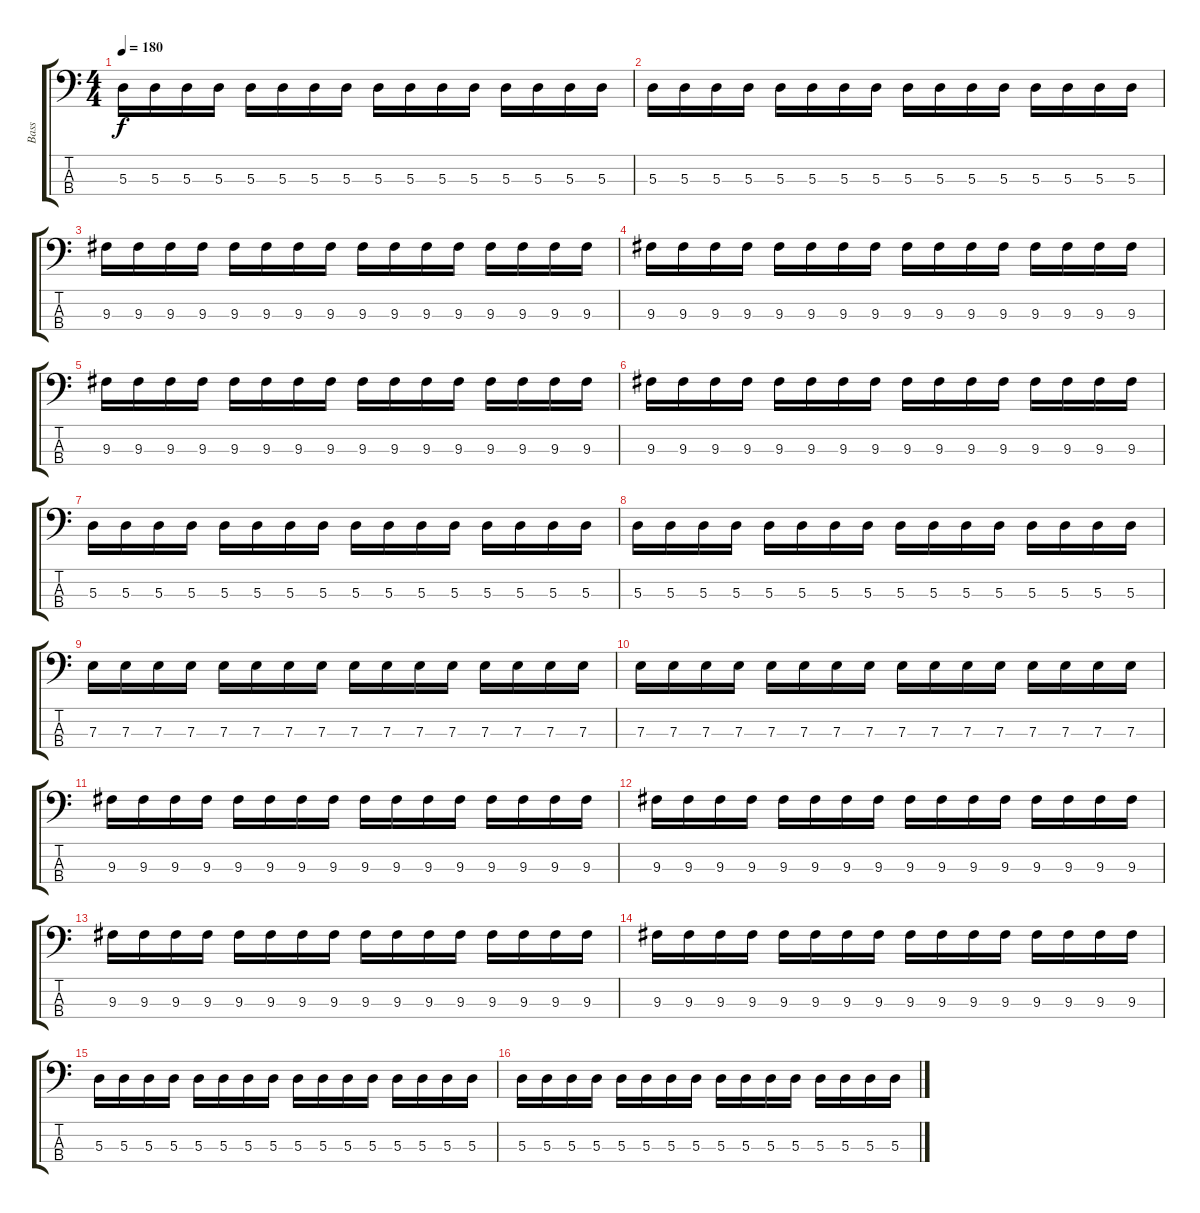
\track ("Bass" "Bass") {instrument electricbasspick}
\staff {score tabs}
\tuning (G2 D2 A1 E1) {hide}
\ts (4 4)
\tempo 180
\clef f4
\ks c
5.3.16{dy f} 5.3.16 5.3.16 5.3.16 5.3.16 5.3.16 5.3.16 5.3.16 5.3.16 5.3.16 5.3.16 5.3.16 5.3.16 5.3.16 5.3.16 5.3.16 |
5.3.16 5.3.16 5.3.16 5.3.16 5.3.16 5.3.16 5.3.16 5.3.16 5.3.16 5.3.16 5.3.16 5.3.16 5.3.16 5.3.16 5.3.16 5.3.16 |
9.3.16 9.3.16 9.3.16 9.3.16 9.3.16 9.3.16 9.3.16 9.3.16 9.3.16 9.3.16 9.3.16 9.3.16 9.3.16 9.3.16 9.3.16 9.3.16 |
9.3.16 9.3.16 9.3.16 9.3.16 9.3.16 9.3.16 9.3.16 9.3.16 9.3.16 9.3.16 9.3.16 9.3.16 9.3.16 9.3.16 9.3.16 9.3.16 |
9.3.16 9.3.16 9.3.16 9.3.16 9.3.16 9.3.16 9.3.16 9.3.16 9.3.16 9.3.16 9.3.16 9.3.16 9.3.16 9.3.16 9.3.16 9.3.16 |
9.3.16 9.3.16 9.3.16 9.3.16 9.3.16 9.3.16 9.3.16 9.3.16 9.3.16 9.3.16 9.3.16 9.3.16 9.3.16 9.3.16 9.3.16 9.3.16 |
5.3.16 5.3.16 5.3.16 5.3.16 5.3.16 5.3.16 5.3.16 5.3.16 5.3.16 5.3.16 5.3.16 5.3.16 5.3.16 5.3.16 5.3.16 5.3.16 |
5.3.16 5.3.16 5.3.16 5.3.16 5.3.16 5.3.16 5.3.16 5.3.16 5.3.16 5.3.16 5.3.16 5.3.16 5.3.16 5.3.16 5.3.16 5.3.16 |
7.3.16 7.3.16 7.3.16 7.3.16 7.3.16 7.3.16 7.3.16 7.3.16 7.3.16 7.3.16 7.3.16 7.3.16 7.3.16 7.3.16 7.3.16 7.3.16 |
7.3.16 7.3.16 7.3.16 7.3.16 7.3.16 7.3.16 7.3.16 7.3.16 7.3.16 7.3.16 7.3.16 7.3.16 7.3.16 7.3.16 7.3.16 7.3.16 |
9.3.16 9.3.16 9.3.16 9.3.16 9.3.16 9.3.16 9.3.16 9.3.16 9.3.16 9.3.16 9.3.16 9.3.16 9.3.16 9.3.16 9.3.16 9.3.16 |
9.3.16 9.3.16 9.3.16 9.3.16 9.3.16 9.3.16 9.3.16 9.3.16 9.3.16 9.3.16 9.3.16 9.3.16 9.3.16 9.3.16 9.3.16 9.3.16 |
9.3.16 9.3.16 9.3.16 9.3.16 9.3.16 9.3.16 9.3.16 9.3.16 9.3.16 9.3.16 9.3.16 9.3.16 9.3.16 9.3.16 9.3.16 9.3.16 |
9.3.16 9.3.16 9.3.16 9.3.16 9.3.16 9.3.16 9.3.16 9.3.16 9.3.16 9.3.16 9.3.16 9.3.16 9.3.16 9.3.16 9.3.16 9.3.16 |
5.3.16 5.3.16 5.3.16 5.3.16 5.3.16 5.3.16 5.3.16 5.3.16 5.3.16 5.3.16 5.3.16 5.3.16 5.3.16 5.3.16 5.3.16 5.3.16 |
5.3.16 5.3.16 5.3.16 5.3.16 5.3.16 5.3.16 5.3.16 5.3.16 5.3.16 5.3.16 5.3.16 5.3.16 5.3.16 5.3.16 5.3.16 5.3.16
